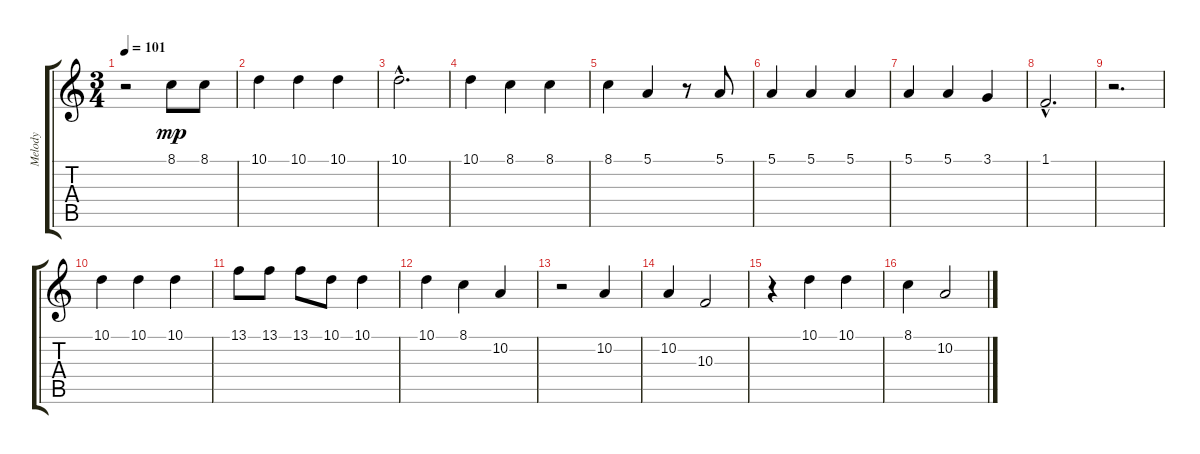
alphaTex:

\track ("Melody" "Melody") {instrument violin}
\staff {score tabs}
\tuning (E4 B3 G3 D3 A2 E2) {hide}
\ts (3 4)
\tempo 101
\clef g2
\ks c
r.2{dy mp} 8.1.8 8.1.8 |
10.1.4 10.1.4 10.1.4 |
10.1{hac}.2{d} |
10.1.4 8.1.4 8.1.4 |
8.1.4 5.1.4 r.8 5.1.8 |
5.1.4 5.1.4 5.1.4 |
5.1.4 5.1.4 3.1.4 |
1.1{hac}.2{d} |
r.2{d} |
10.1.4 10.1.4 10.1.4 |
13.1.8 13.1.8 13.1.8 10.1.8 10.1.4 |
10.1.4 8.1.4 10.2.4 |
r.2 10.2.4 |
10.2.4 10.3.2 |
r.4 10.1.4 10.1.4 |
8.1.4 10.2.2
